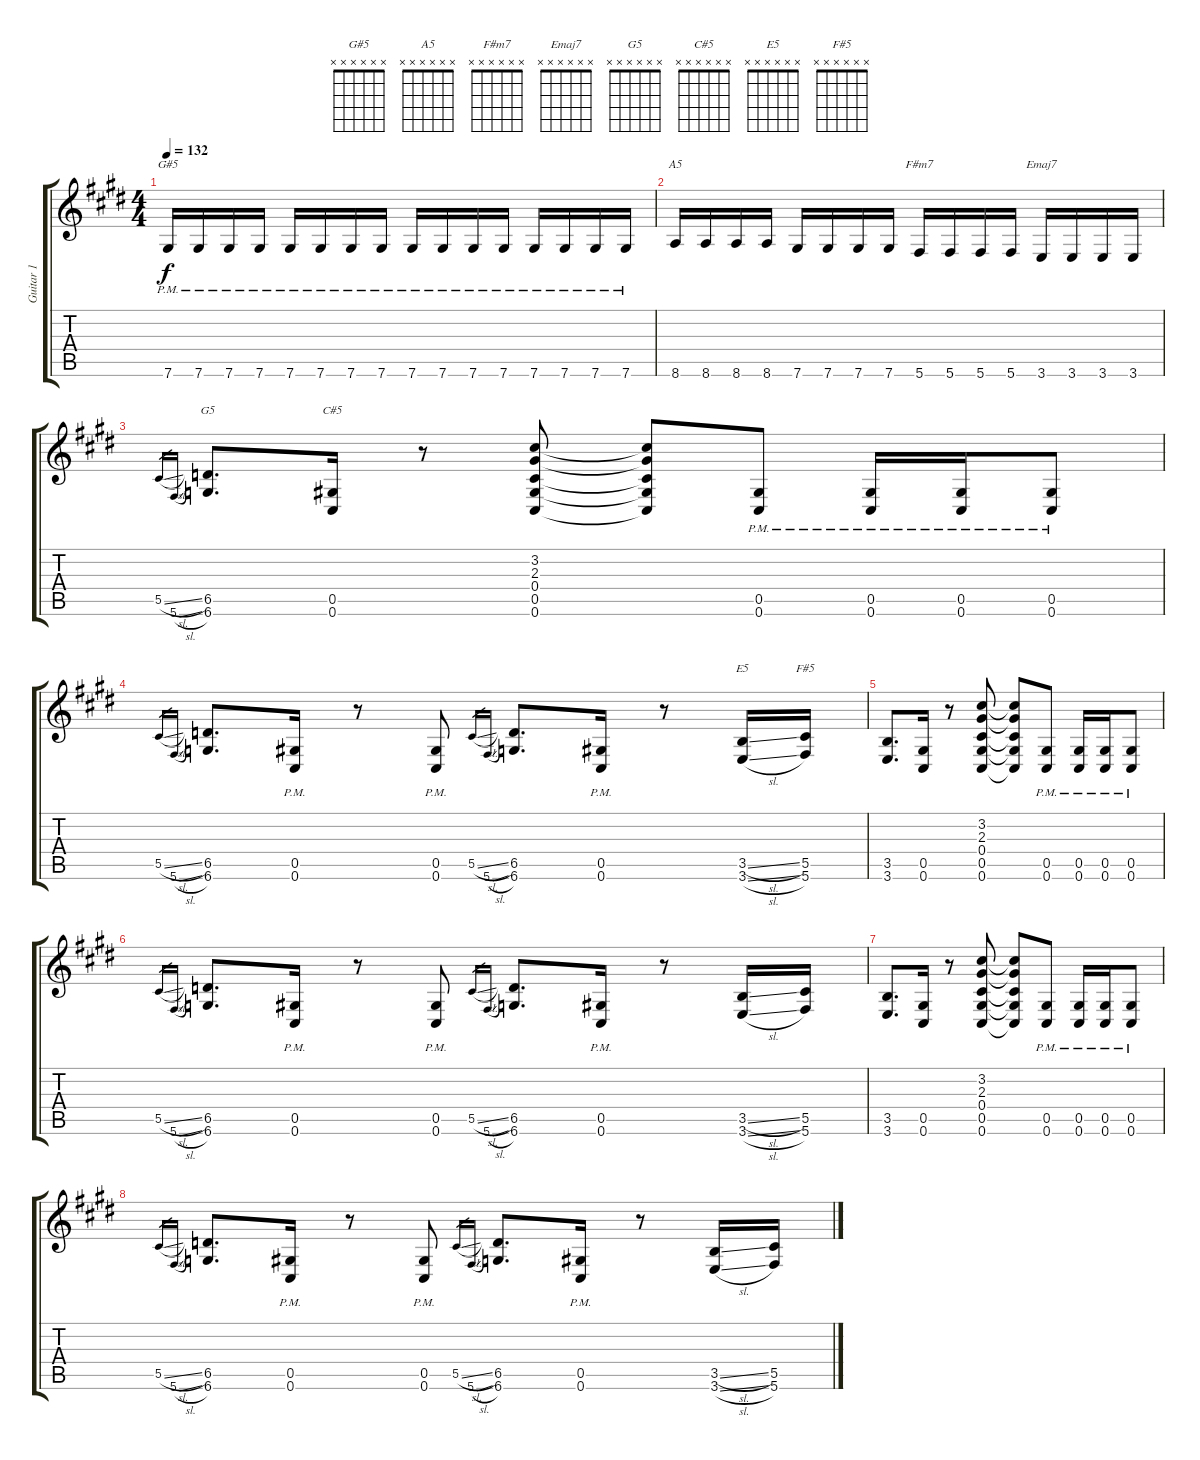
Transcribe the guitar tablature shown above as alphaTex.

\track ("Guitar 1" "Guitar 1") {instrument distortionguitar}
\staff {score tabs}
\tuning (Eb4 Bb3 Gb3 Db3 Ab2 Db2) {hide}
\chord ("G#5" x x x x x x)
\chord ("A5" x x x x x x)
\chord ("F#m7" x x x x x x)
\chord ("Emaj7" x x x x x x)
\chord ("G5" x x x x x x)
\chord ("C#5" x x x x x x)
\chord ("E5" x x x x x x)
\chord ("F#5" x x x x x x)
\ts (4 4)
\tempo 132
\clef g2
\ks c#minor
7.6{pm}.16{ch "G#5" dy f} 7.6{pm}.16 7.6{pm}.16 7.6{pm}.16 7.6{pm}.16 7.6{pm}.16 7.6{pm}.16 7.6{pm}.16 7.6{pm}.16 7.6{pm}.16 7.6{pm}.16 7.6{pm}.16 7.6{pm}.16 7.6{pm}.16 7.6{pm}.16 7.6{pm}.16 |
8.6.16{ch "A5"} 8.6.16 8.6.16 8.6.16 7.6.16 7.6.16 7.6.16 7.6.16 5.6.16{ch "F#m7"} 5.6.16 5.6.16 5.6.16 3.6.16{ch "Emaj7"} 3.6.16 3.6.16 3.6.16 |
5.5{sl}.16{gr} 5.6{sl}.16{gr} (6.5 6.6).8{d ch "G5"} (0.5 0.6).16{ch "C#5"} r.8 (3.2 2.3 0.4 0.5 0.6).8 (3.2{t} 2.3{t} 0.4{t} 0.5{t} 0.6{t}).8 (0.5{pm} 0.6{pm}).8 (0.5{pm} 0.6{pm}).16 (0.5{pm} 0.6{pm}).16 (0.5{pm} 0.6{pm}).8 |
5.5{sl}.16{gr} 5.6{sl}.16{gr} (6.5 6.6).8{d} (0.5{pm} 0.6{pm}).16 r.8 (0.5{pm} 0.6{pm}).8 5.5{sl}.16{gr} 5.6{sl}.16{gr} (6.5 6.6).8{d} (0.5{pm} 0.6{pm}).16 r.8 (3.5{sl} 3.6{sl}).16{ch "E5"} (5.5 5.6).16{ch "F#5"} |
(3.5 3.6).8{d} (0.5 0.6).16 r.8 (3.2 2.3 0.4 0.5 0.6).8 (3.2{t} 2.3{t} 0.4{t} 0.5{t} 0.6{t}).8 (0.5{pm} 0.6{pm}).8 (0.5{pm} 0.6{pm}).16 (0.5{pm} 0.6{pm}).16 (0.5{pm} 0.6{pm}).8 |
5.5{sl}.16{gr} 5.6{sl}.16{gr} (6.5 6.6).8{d} (0.5{pm} 0.6{pm}).16 r.8 (0.5{pm} 0.6{pm}).8 5.5{sl}.16{gr} 5.6{sl}.16{gr} (6.5 6.6).8{d} (0.5{pm} 0.6{pm}).16 r.8 (3.5{sl} 3.6{sl}).16 (5.5 5.6).16 |
(3.5 3.6).8{d} (0.5 0.6).16 r.8 (3.2 2.3 0.4 0.5 0.6).8 (3.2{t} 2.3{t} 0.4{t} 0.5{t} 0.6{t}).8 (0.5{pm} 0.6{pm}).8 (0.5{pm} 0.6{pm}).16 (0.5{pm} 0.6{pm}).16 (0.5{pm} 0.6{pm}).8 |
5.5{sl}.16{gr} 5.6{sl}.16{gr} (6.5 6.6).8{d} (0.5{pm} 0.6{pm}).16 r.8 (0.5{pm} 0.6{pm}).8 5.5{sl}.16{gr} 5.6{sl}.16{gr} (6.5 6.6).8{d} (0.5{pm} 0.6{pm}).16 r.8 (3.5{sl} 3.6{sl}).16 (5.5 5.6).16
